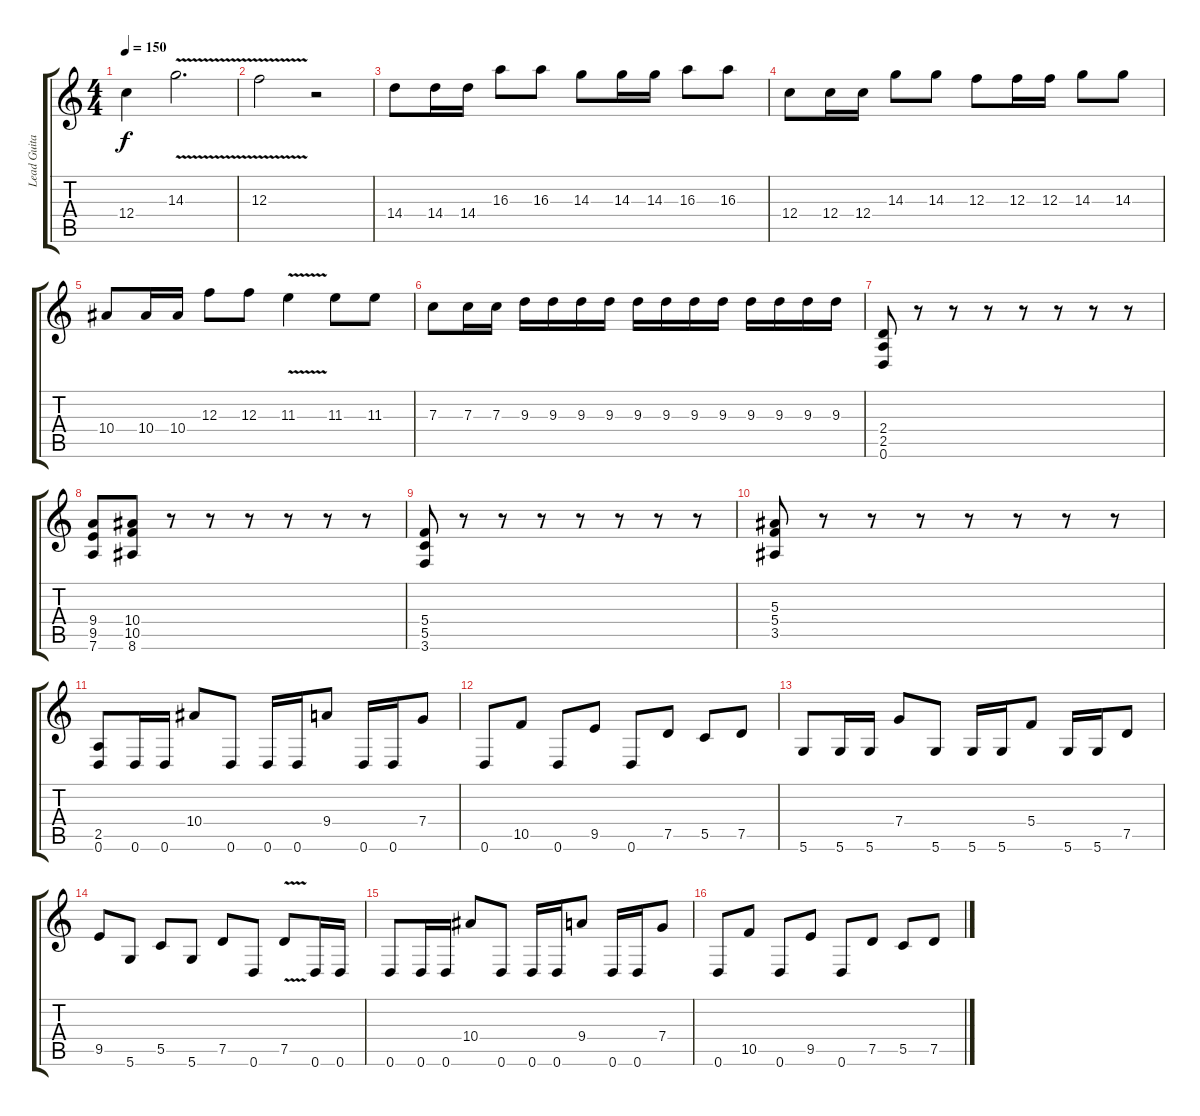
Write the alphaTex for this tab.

\track ("Lead Guitar" "Lead Guita") {instrument distortionguitar}
\staff {score tabs}
\tuning (D4 A3 F3 C3 G2 D2) {hide}
\ts (4 4)
\tempo 150
\clef g2
\ks c
12.4.4{dy f} 14.3{v}.2{d} |
12.3{v}.2 r.2 |
14.4.8 14.4.16 14.4.16 16.3.8 16.3.8 14.3.8 14.3.16 14.3.16 16.3.8 16.3.8 |
12.4.8 12.4.16 12.4.16 14.3.8 14.3.8 12.3.8 12.3.16 12.3.16 14.3.8 14.3.8 |
10.4.8 10.4.16 10.4.16 12.3.8 12.3.8 11.3{v}.4 11.3.8 11.3.8 |
7.3.8 7.3.16 7.3.16 9.3.16 9.3.16 9.3.16 9.3.16 9.3.16 9.3.16 9.3.16 9.3.16 9.3.16 9.3.16 9.3.16 9.3.16 |
(2.4 2.5 0.6).8 r.8 r.8 r.8 r.8 r.8 r.8 r.8 |
(9.4 9.5 7.6).8 (10.4 10.5 8.6).8 r.8 r.8 r.8 r.8 r.8 r.8 |
(5.4 5.5 3.6).8 r.8 r.8 r.8 r.8 r.8 r.8 r.8 |
(5.3 5.4 3.5).8 r.8 r.8 r.8 r.8 r.8 r.8 r.8 |
(2.5 0.6).8 0.6.16 0.6.16 10.4.8 0.6.8 0.6.16 0.6.16 9.4.8 0.6.16 0.6.16 7.4.8 |
0.6.8 10.5.8 0.6.8 9.5.8 0.6.8 7.5.8 5.5.8 7.5.8 |
5.6.8 5.6.16 5.6.16 7.4.8 5.6.8 5.6.16 5.6.16 5.4.8 5.6.16 5.6.16 7.5.8 |
9.5.8 5.6.8 5.5.8 5.6.8 7.5.8 0.6.8 7.5{v}.8 0.6.16 0.6.16 |
0.6.8 0.6.16 0.6.16 10.4.8 0.6.8 0.6.16 0.6.16 9.4.8 0.6.16 0.6.16 7.4.8 |
0.6.8 10.5.8 0.6.8 9.5.8 0.6.8 7.5.8 5.5.8 7.5.8
